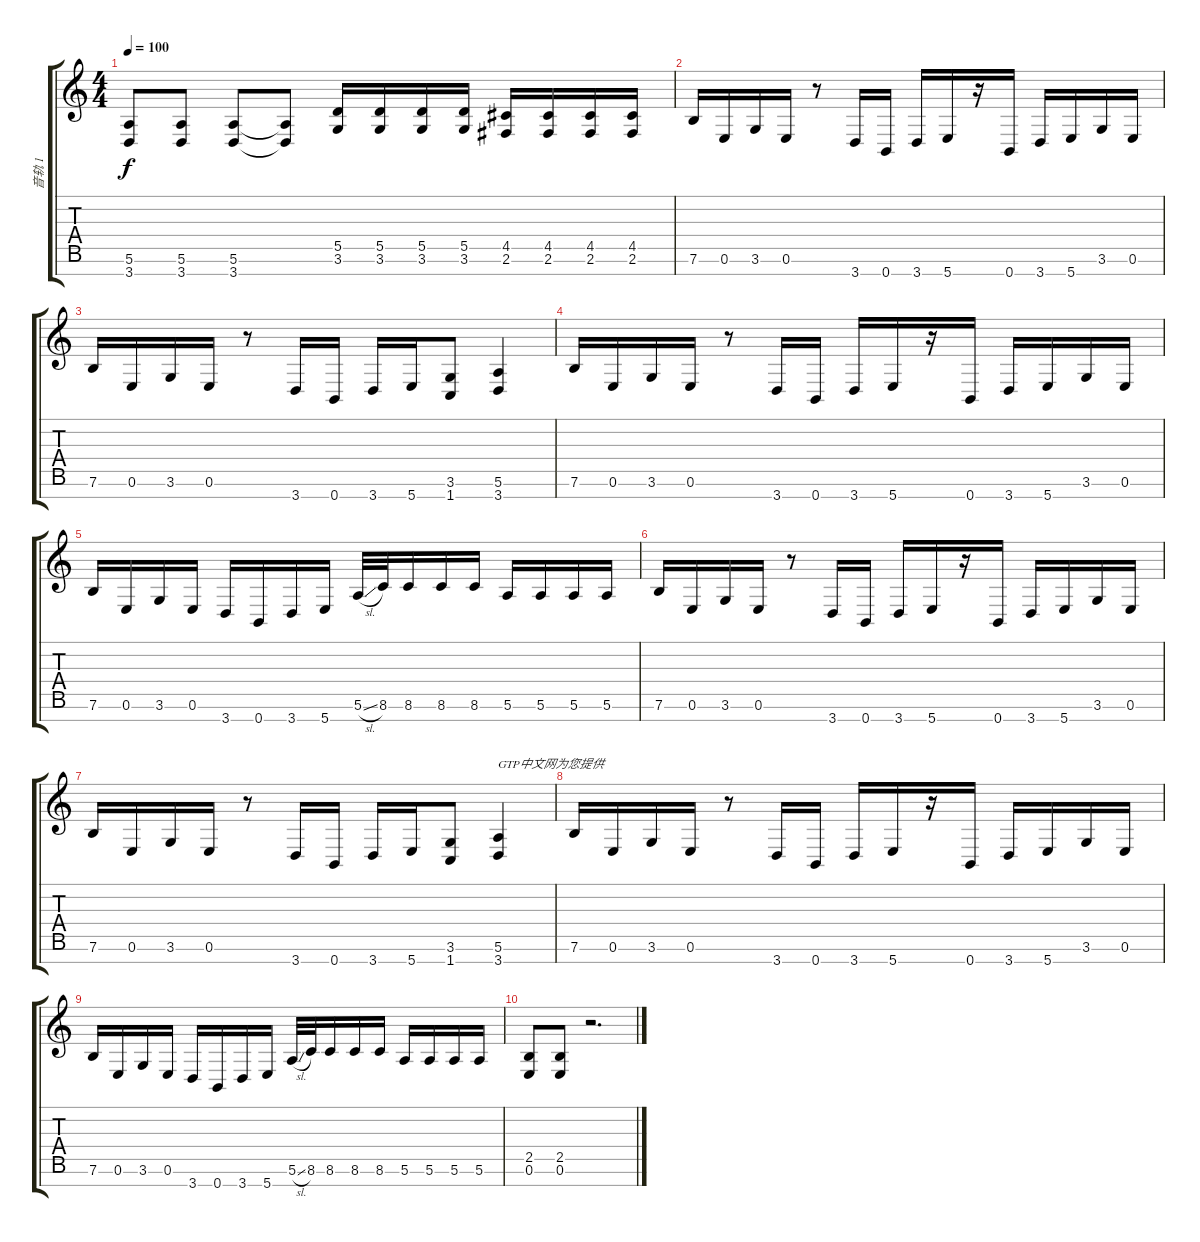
\track ("音轨 1" "音轨 1") {instrument distortionguitar}
\staff {score tabs}
\tuning (E4 B3 G3 D3 A2 E2 B1) {hide}
\ts (4 4)
\tempo 100
\clef g2
\ks c
(5.6 3.7).8{dy f} (5.6 3.7).8 (5.6 3.7).8 (5.6{t} 3.7{t}).8 (5.5 3.6).16 (5.5 3.6).16 (5.5 3.6).16 (5.5 3.6).16 (4.5 2.6).16 (4.5 2.6).16 (4.5 2.6).16 (4.5 2.6).16 |
7.6.16 0.6.16 3.6.16 0.6.16 r.8 3.7.16 0.7.16 3.7.16 5.7.16 r.16 0.7.16 3.7.16 5.7.16 3.6.16 0.6.16 |
7.6.16 0.6.16 3.6.16 0.6.16 r.8 3.7.16 0.7.16 3.7.16 5.7.16 (3.6 1.7).8 (5.6 3.7).4 |
7.6.16 0.6.16 3.6.16 0.6.16 r.8 3.7.16 0.7.16 3.7.16 5.7.16 r.16 0.7.16 3.7.16 5.7.16 3.6.16 0.6.16 |
7.6.16 0.6.16 3.6.16 0.6.16 3.7.16 0.7.16 3.7.16 5.7.16 5.6{sl}.32 8.6.32 8.6.16 8.6.16 8.6.16 5.6.16 5.6.16 5.6.16 5.6.16 |
7.6.16 0.6.16 3.6.16 0.6.16 r.8 3.7.16 0.7.16 3.7.16 5.7.16 r.16 0.7.16 3.7.16 5.7.16 3.6.16 0.6.16 |
7.6.16 0.6.16 3.6.16 0.6.16 r.8 3.7.16 0.7.16 3.7.16 5.7.16 (3.6 1.7).8 (5.6 3.7).4{txt "GTP中文网为您提供"} |
7.6.16 0.6.16 3.6.16 0.6.16 r.8 3.7.16 0.7.16 3.7.16 5.7.16 r.16 0.7.16 3.7.16 5.7.16 3.6.16 0.6.16 |
7.6.16 0.6.16 3.6.16 0.6.16 3.7.16 0.7.16 3.7.16 5.7.16 5.6{sl}.32 8.6.32 8.6.16 8.6.16 8.6.16 5.6.16 5.6.16 5.6.16 5.6.16 |
(2.5 0.6).8 (2.5 0.6).8 r.2{d}
